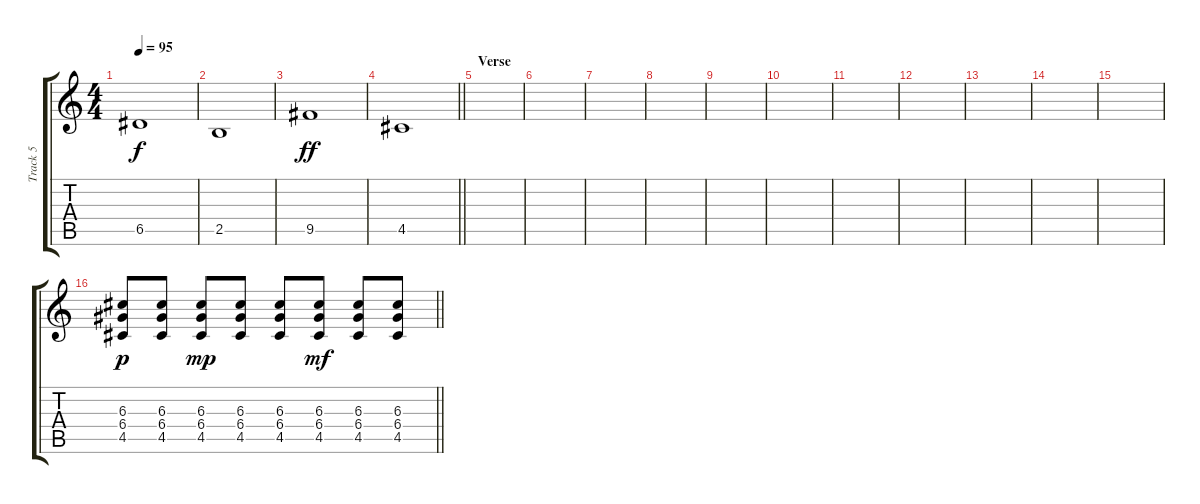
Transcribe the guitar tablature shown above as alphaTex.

\track ("Track 5" "Track 5") {instrument distortionguitar}
\staff {score tabs}
\tuning (E4 B3 G3 D3 A2 E2) {hide}
\ts (4 4)
\tempo 95
\clef g2
\ks c
6.5.1{dy f} |
2.5.1 |
9.5.1{dy ff} |
\barLineRight lightlight
4.5.1 |
\section ("" "Verse")
|
|
|
|
|
|
|
|
|
|
|
\barLineRight lightlight
(6.3 6.4 4.5).8{dy p} (6.3 6.4 4.5).8 (6.3 6.4 4.5).8{dy mp} (6.3 6.4 4.5).8 (6.3 6.4 4.5).8 (6.3 6.4 4.5).8{dy mf} (6.3 6.4 4.5).8 (6.3 6.4 4.5).8
